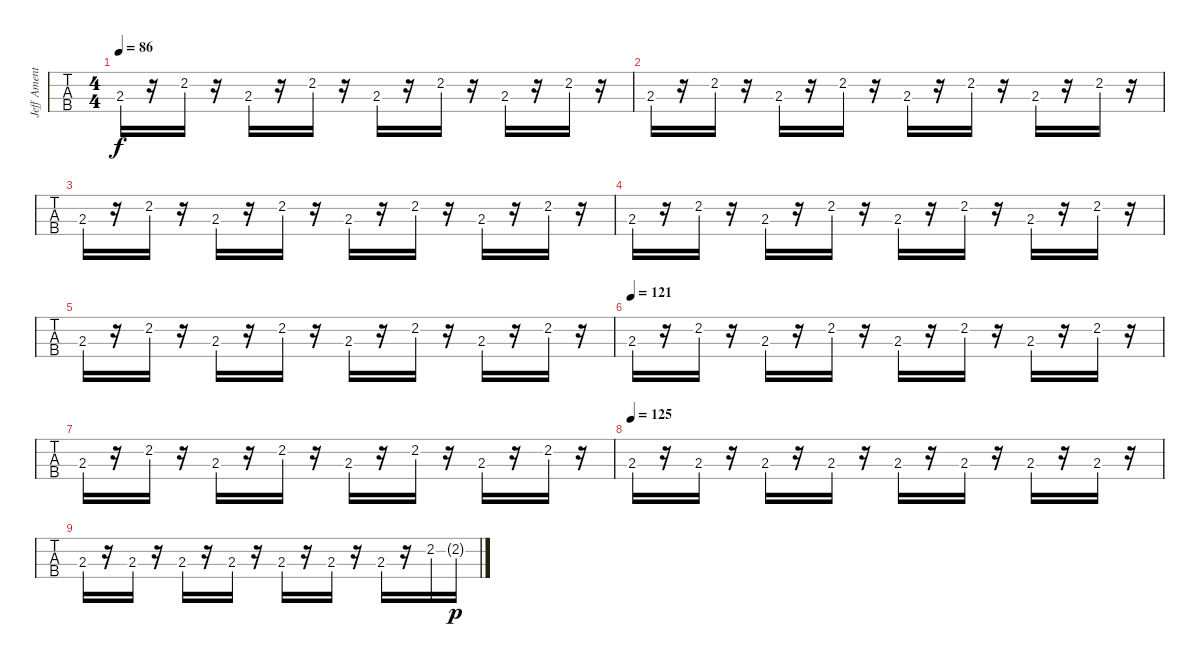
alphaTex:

\track ("Jeff Ament" "Jeff Ament") {instrument electricbassfinger}
\staff {tabs}
\tuning (G2 D2 A1 E1) {hide}
\ts (4 4)
\tempo 86
\clef f4
\ks c
2.3.16{dy f} r.16 2.2.16 r.16 2.3.16 r.16 2.2.16 r.16 2.3.16 r.16 2.2.16 r.16 2.3.16 r.16 2.2.16 r.16 |
2.3.16 r.16 2.2.16 r.16 2.3.16 r.16 2.2.16 r.16 2.3.16 r.16 2.2.16 r.16 2.3.16 r.16 2.2.16 r.16 |
2.3.16 r.16 2.2.16 r.16 2.3.16 r.16 2.2.16 r.16 2.3.16 r.16 2.2.16 r.16 2.3.16 r.16 2.2.16 r.16 |
2.3.16 r.16 2.2.16 r.16 2.3.16 r.16 2.2.16 r.16 2.3.16 r.16 2.2.16 r.16 2.3.16 r.16 2.2.16 r.16 |
2.3.16 r.16 2.2.16 r.16 2.3.16 r.16 2.2.16 r.16 2.3.16 r.16 2.2.16 r.16 2.3.16 r.16 2.2.16 r.16 |
\tempo 121
2.3.16 r.16 2.2.16 r.16 2.3.16 r.16 2.2.16 r.16 2.3.16 r.16 2.2.16 r.16 2.3.16 r.16 2.2.16 r.16 |
2.3.16 r.16 2.2.16 r.16 2.3.16 r.16 2.2.16 r.16 2.3.16 r.16 2.2.16 r.16 2.3.16 r.16 2.2.16 r.16 |
\tempo 125
2.3.16 r.16 2.3.16 r.16 2.3.16 r.16 2.3.16 r.16 2.3.16 r.16 2.3.16 r.16 2.3.16 r.16 2.3.16 r.16 |
2.3.16 r.16 2.3.16 r.16 2.3.16 r.16 2.3.16 r.16 2.3.16 r.16 2.3.16 r.16 2.3.16 r.16 2.2.16 2.2{g}.16{dy p}
